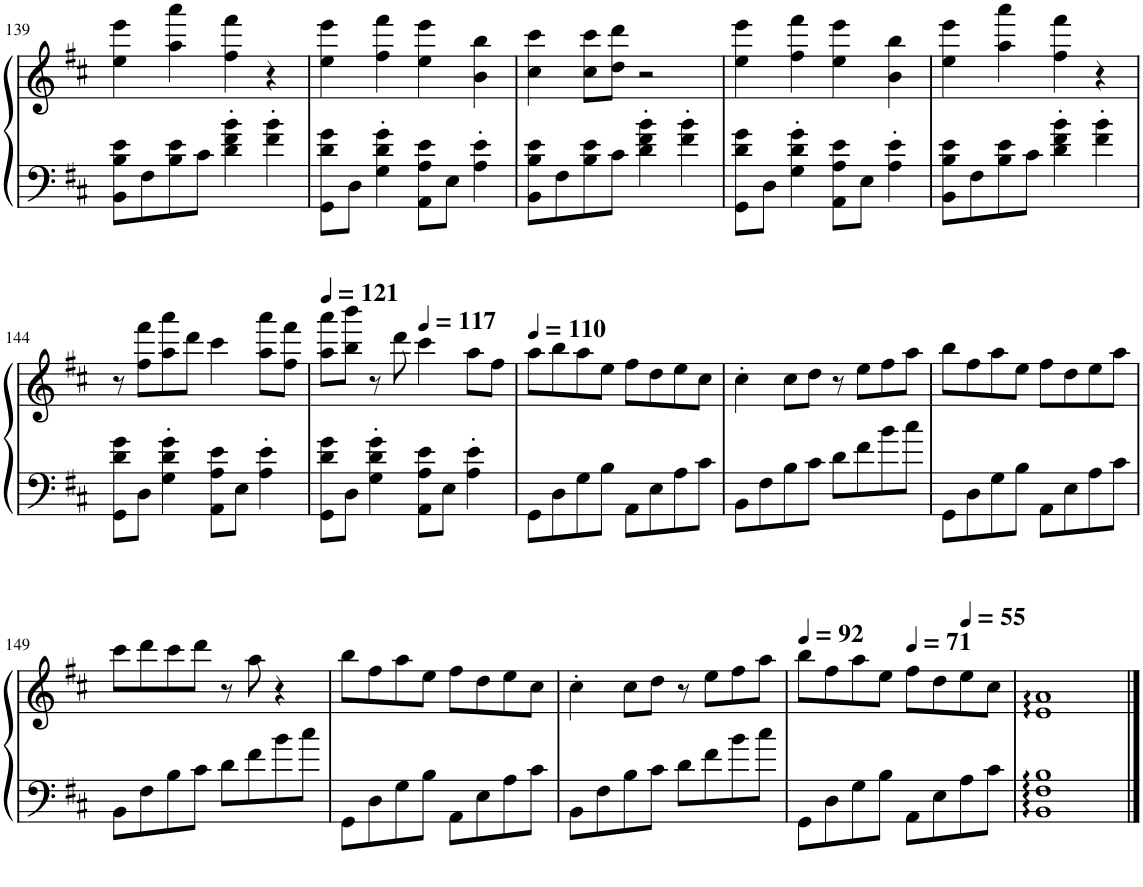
**kern	**kern
*part1	*part1
*staff2	*staff1
*I"钢琴, Piano 1	*
*I'Pno.	*
!!LO:PB:g=z
*clefF4	*clefG2
*k[f#c#]	*k[f#c#]
*M4/4	*M4/4
=139	=139
8BB\ 8B\ 8e\L	4ee\ 4eee\
8F#\	.
8B\ 8e\	4aa\ 4aaa\
8c#\J	.
4d\' 4f#\' 4b\'	4ff#\ 4fff#\
4f#\' 4b\'	4r
=140	=140
8GG\ 8d\ 8g\L	4ee\ 4eee\
8D\J	.
4G\' 4d\' 4g\'	4ff#\ 4fff#\
8AA\ 8A\ 8e\L	4ee\ 4eee\
8E\J	.
4A\' 4e\'	4b\ 4bb\
=141	=141
8BB\ 8B\ 8e\L	4cc#\ 4ccc#\
8F#\	.
8B\ 8e\	8cc#\ 8ccc#\L
8c#\J	8dd\ 8ddd\J
4d\' 4f#\' 4b\'	2r
4f#\' 4b\'	.
=142	=142
8GG\ 8d\ 8g\L	4ee\ 4eee\
8D\J	.
4G\' 4d\' 4g\'	4ff#\ 4fff#\
8AA\ 8A\ 8e\L	4ee\ 4eee\
8E\J	.
4A\' 4e\'	4b\ 4bb\
=143	=143
8BB\ 8B\ 8e\L	4ee\ 4eee\
8F#\	.
8B\ 8e\	4aa\ 4aaa\
8c#\J	.
4d\' 4f#\' 4b\'	4ff#\ 4fff#\
4f#\' 4b\'	4r
!!LO:LB:g=z
=144	=144
8GG\ 8d\ 8g\L	8r
8D\J	8ff#\ 8fff#\L
4G\' 4d\' 4g\'	8aa\ 8aaa\
.	8ddd\J
8AA\ 8A\ 8e\L	4ccc#\
8E\J	.
4A\' 4e\'	8aa\ 8aaa\L
.	8ff#\ 8fff#\J
=145	=145
*	*MM121
8GG\ 8d\ 8g\L	8aa\ 8aaa\L
8D\J	8bb\ 8bbb\J
4G\' 4d\' 4g\'	8r
.	8ddd\
*	*MM117
8AA\ 8A\ 8e\L	4ccc#\
8E\J	.
4A\' 4e\'	8aa\L
.	8ff#\J
=146	=146
*	*MM110
8GG\L	8aa\L
8D\	8bb\
8G\	8aa\
8B\J	8ee\J
8AA\L	8ff#\L
8E\	8dd\
8A\	8ee\
8c#\J	8cc#\J
=147	=147
8BB\L	4cc#'\
8F#\	.
8B\	8cc#\L
8c#\J	8dd\J
8d\L	8r
8f#\	8ee\L
8b\	8ff#\
8cc#\J	8aa\J
=148	=148
8GG\L	8bb\L
8D\	8ff#\
8G\	8aa\
8B\J	8ee\J
8AA\L	8ff#\L
8E\	8dd\
8A\	8ee\
8c#\J	8aa\J
!!LO:LB:g=z
=149	=149
8BB\L	8ccc#\L
8F#\	8ddd\
8B\	8ccc#\
8c#\J	8ddd\J
8d\L	8r
8f#\	8aa\
8b\	4r
8cc#\J	.
=150	=150
8GG\L	8bb\L
8D\	8ff#\
8G\	8aa\
8B\J	8ee\J
8AA\L	8ff#\L
8E\	8dd\
8A\	8ee\
8c#\J	8cc#\J
=151	=151
8BB\L	4cc#'\
8F#\	.
8B\	8cc#\L
8c#\J	8dd\J
8d\L	8r
8f#\	8ee\L
8b\	8ff#\
8cc#\J	8aa\J
=152	=152
*	*MM92
8GG\L	8bb\L
8D\	8ff#\
8G\	8aa\
8B\J	8ee\J
*	*MM71
8AA\L	8ff#\L
8E\	8dd\
*	*MM55
8A\	8ee\
8c#\J	8cc#\J
=153	=153
1BB: 1F#: 1B:	1e: 1a:
==	==
*-	*-
